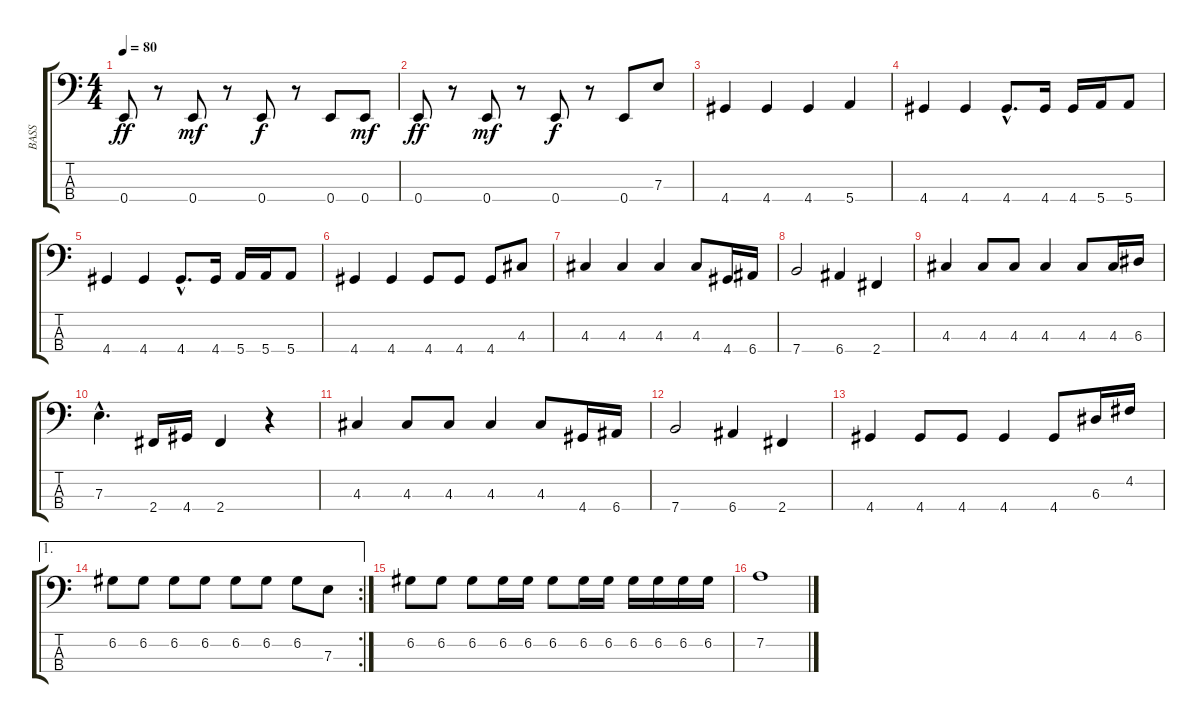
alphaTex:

\track ("BASS" "BASS") {instrument electricbassfinger}
\staff {score tabs}
\tuning (G2 D2 A1 E1) {hide}
\ts (4 4)
\tempo 80
\clef f4
\ks c
0.4.8{dy ff} r.8 0.4.8{dy mf} r.8 0.4.8{dy f} r.8 0.4.8 0.4.8{dy mf} |
0.4.8{dy ff} r.8 0.4.8{dy mf} r.8 0.4.8{dy f} r.8 0.4.8 7.3.8 |
4.4.4 4.4.4 4.4.4 5.4.4 |
4.4.4 4.4.4 4.4{hac}.8{d} 4.4.16 4.4.16 5.4.16 5.4.8 |
4.4.4 4.4.4 4.4{hac}.8{d} 4.4.16 5.4.16 5.4.16 5.4.8 |
4.4.4 4.4.4 4.4.8 4.4.8 4.4.8 4.3.8 |
4.3.4 4.3.4 4.3.4 4.3.8 4.4.16 6.4.16 |
7.4.2 6.4.4 2.4.4 |
4.3.4 4.3.8 4.3.8 4.3.4 4.3.8 4.3.16 6.3.16 |
7.3{hac}.4{d} 2.4.16 4.4.16 2.4.4 r.4 |
4.3.4 4.3.8 4.3.8 4.3.4 4.3.8 4.4.16 6.4.16 |
7.4.2 6.4.4 2.4.4 |
4.4.4 4.4.8 4.4.8 4.4.4 4.4.8 6.3.16 4.2.16 |
\ae 1
\rc 2
6.2.8 6.2.8 6.2.8 6.2.8 6.2.8 6.2.8 6.2.8 7.3.8 |
6.2.8 6.2.8 6.2.8 6.2.16 6.2.16 6.2.8 6.2.16 6.2.16 6.2.16 6.2.16 6.2.16 6.2.16 |
7.2.1
